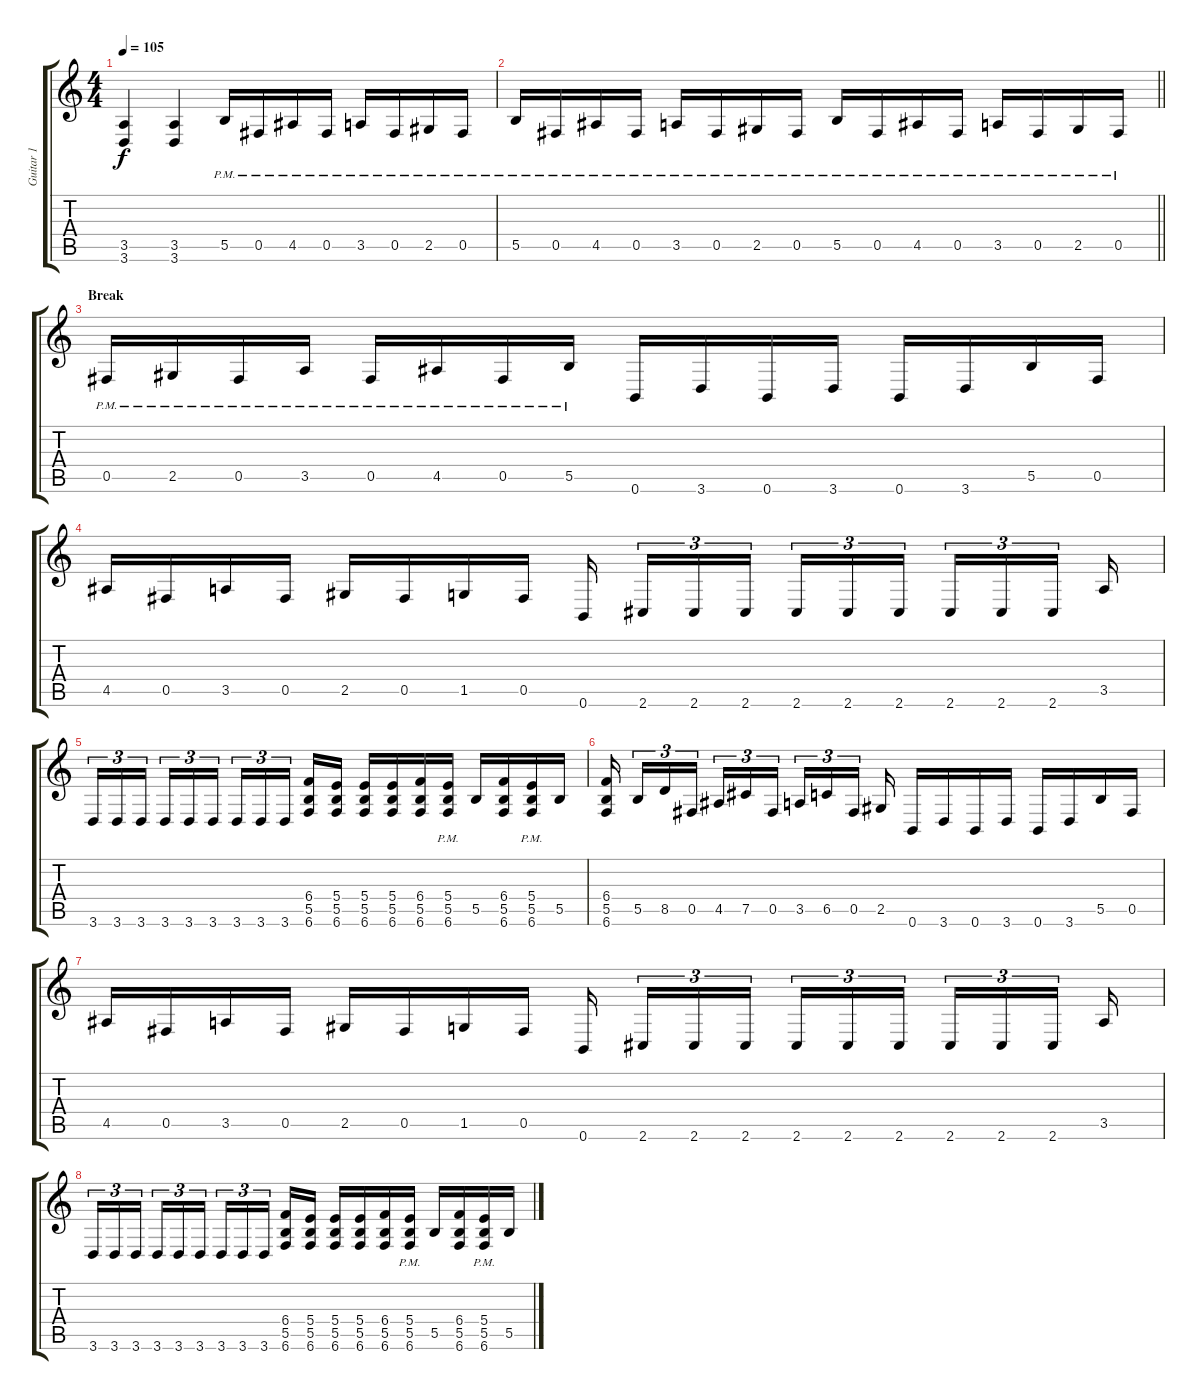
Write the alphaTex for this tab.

\track ("Guitar 1" "Guitar 1") {instrument distortionguitar}
\staff {score tabs}
\tuning (Db4 Ab3 E3 B2 Gb2 B1) {hide}
\ts (4 4)
\tempo 105
\clef g2
\ks c
(3.5 3.6).4{dy f} (3.5 3.6).4 5.5{pm}.16 0.5{pm}.16 4.5{pm}.16 0.5{pm}.16 3.5{pm}.16 0.5{pm}.16 2.5{pm}.16 0.5{pm}.16 |
\barLineRight lightlight
5.5{pm}.16 0.5{pm}.16 4.5{pm}.16 0.5{pm}.16 3.5{pm}.16 0.5{pm}.16 2.5{pm}.16 0.5{pm}.16 5.5{pm}.16 0.5{pm}.16 4.5{pm}.16 0.5{pm}.16 3.5{pm}.16 0.5{pm}.16 2.5{pm}.16 0.5{pm}.16 |
\section ("" "Break")
0.5{pm}.16 2.5{pm}.16 0.5{pm}.16 3.5{pm}.16 0.5{pm}.16 4.5{pm}.16 0.5{pm}.16 5.5{pm}.16 0.6.16 3.6.16 0.6.16 3.6.16 0.6.16 3.6.16 5.5.16 0.5.16 |
4.5.16 0.5.16 3.5.16 0.5.16 2.5.16 0.5.16 1.5.16 0.5.16 0.6.16{beam splitsecondary} 2.6.16{tu (3 2)} 2.6.16{tu (3 2)} 2.6.16{tu (3 2) beam splitsecondary} 2.6.16{tu (3 2)} 2.6.16{tu (3 2)} 2.6.16{tu (3 2) beam splitsecondary} 2.6.16{tu (3 2)} 2.6.16{tu (3 2)} 2.6.16{tu (3 2) beam splitsecondary} 3.5.16 |
3.6.16{tu (3 2)} 3.6.16{tu (3 2)} 3.6.16{tu (3 2) beam splitsecondary} 3.6.16{tu (3 2)} 3.6.16{tu (3 2)} 3.6.16{tu (3 2)} 3.6.16{tu (3 2)} 3.6.16{tu (3 2)} 3.6.16{tu (3 2) beam splitsecondary} (6.4 5.5 6.6).16 (5.4 5.5 6.6).16 (5.4 5.5 6.6).16 (5.4 5.5 6.6).16 (6.4 5.5 6.6).16 (5.4{pm} 5.5{pm} 6.6{pm}).16 5.5.16 (6.4 5.5 6.6).16 (5.4{pm} 5.5{pm} 6.6{pm}).16 5.5.16 |
(6.4 5.5 6.6).16{beam splitsecondary} 5.5.16{tu (3 2)} 8.5.16{tu (3 2)} 0.5.16{tu (3 2) beam splitsecondary} 4.5.16{tu (3 2)} 7.5.16{tu (3 2)} 0.5.16{tu (3 2) beam splitsecondary} 3.5.16{tu (3 2)} 6.5.16{tu (3 2)} 0.5.16{tu (3 2) beam splitsecondary} 2.5.16 0.6.16 3.6.16 0.6.16 3.6.16 0.6.16 3.6.16 5.5.16 0.5.16 |
4.5.16 0.5.16 3.5.16 0.5.16 2.5.16 0.5.16 1.5.16 0.5.16 0.6.16{beam splitsecondary} 2.6.16{tu (3 2)} 2.6.16{tu (3 2)} 2.6.16{tu (3 2) beam splitsecondary} 2.6.16{tu (3 2)} 2.6.16{tu (3 2)} 2.6.16{tu (3 2) beam splitsecondary} 2.6.16{tu (3 2)} 2.6.16{tu (3 2)} 2.6.16{tu (3 2) beam splitsecondary} 3.5.16 |
3.6.16{tu (3 2)} 3.6.16{tu (3 2)} 3.6.16{tu (3 2) beam splitsecondary} 3.6.16{tu (3 2)} 3.6.16{tu (3 2)} 3.6.16{tu (3 2)} 3.6.16{tu (3 2)} 3.6.16{tu (3 2)} 3.6.16{tu (3 2) beam splitsecondary} (6.4 5.5 6.6).16 (5.4 5.5 6.6).16 (5.4 5.5 6.6).16 (5.4 5.5 6.6).16 (6.4 5.5 6.6).16 (5.4{pm} 5.5{pm} 6.6{pm}).16 5.5.16 (6.4 5.5 6.6).16 (5.4{pm} 5.5{pm} 6.6{pm}).16 5.5.16
